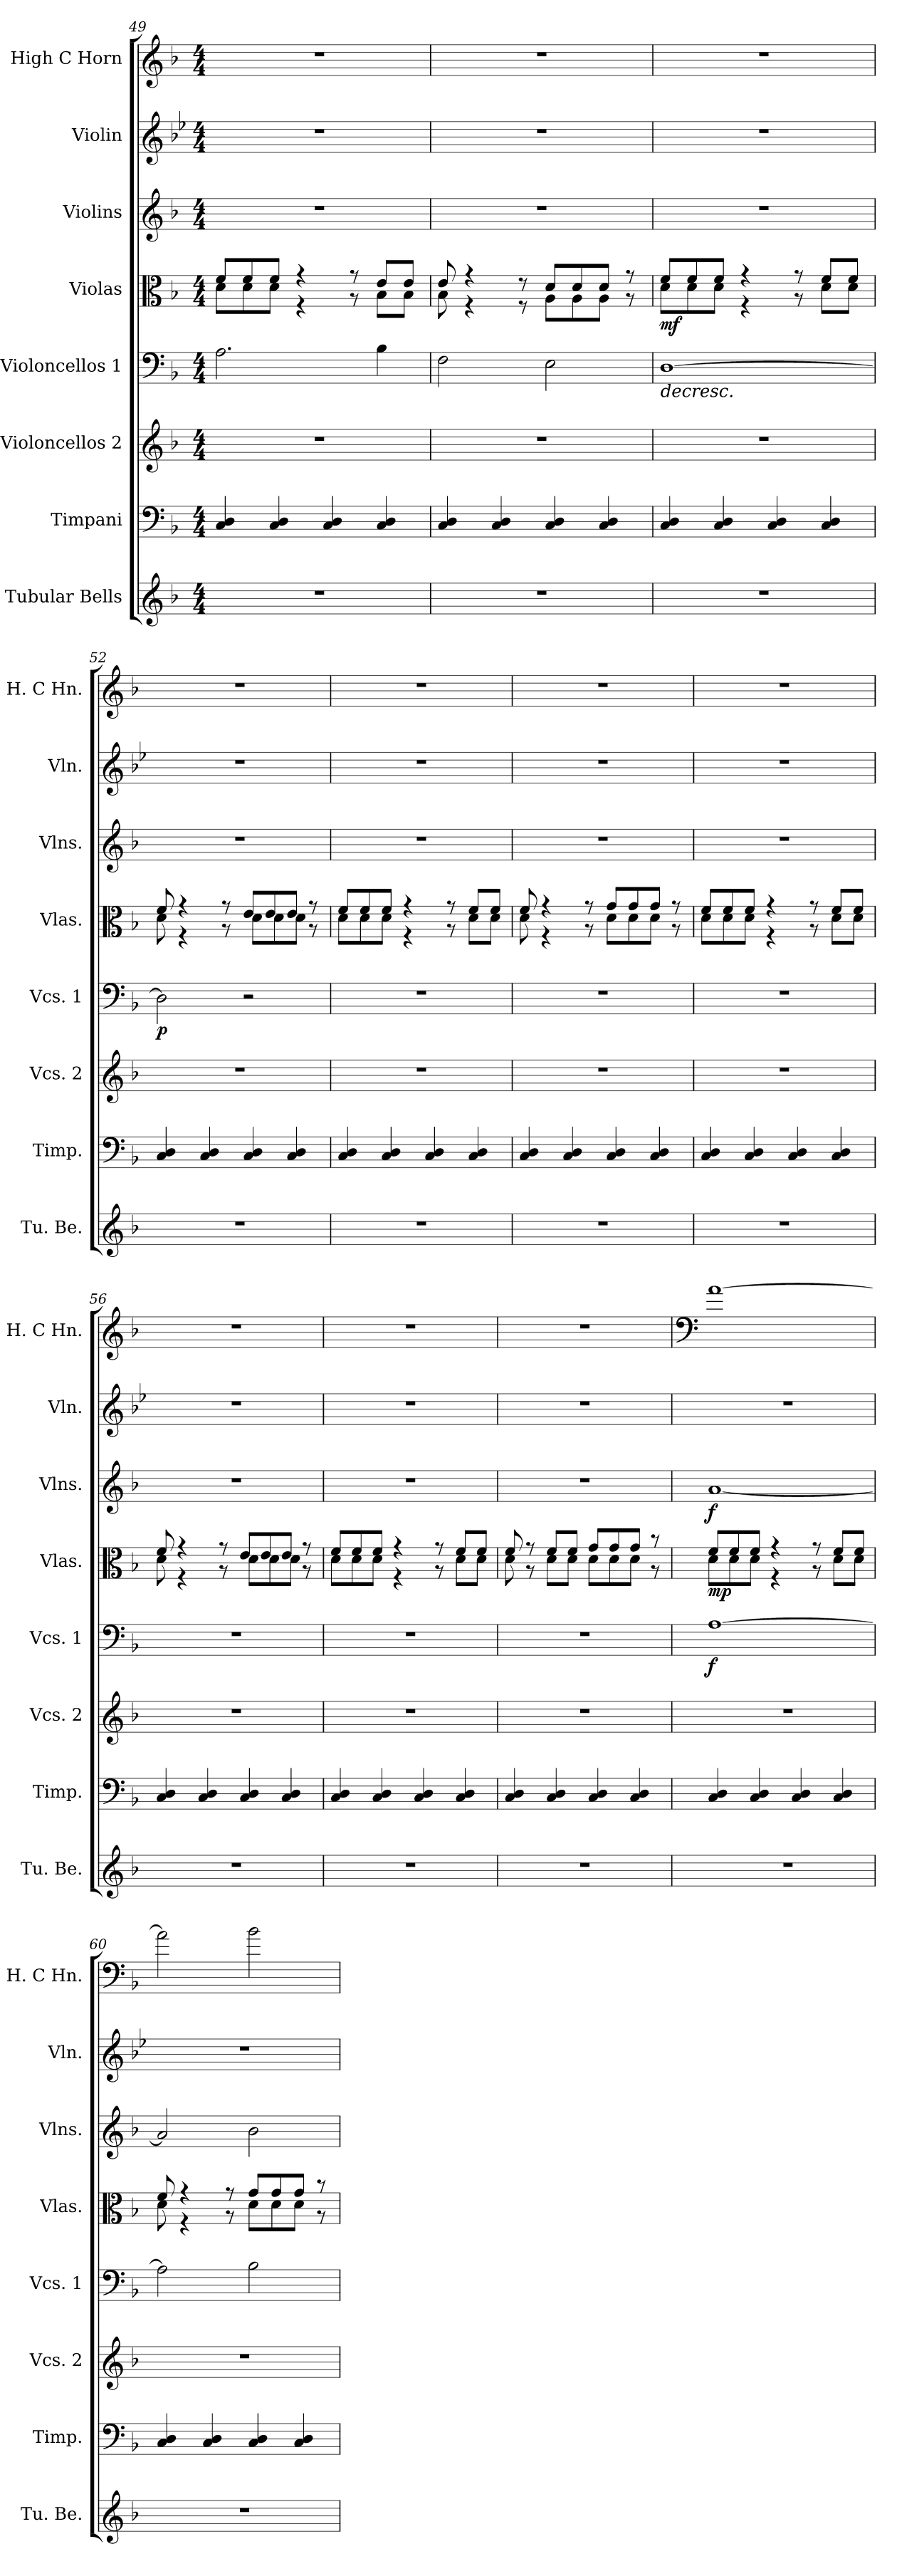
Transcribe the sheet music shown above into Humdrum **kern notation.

**kern	**kern	**kern	**kern	**dynam	**kern	**dynam	**kern	**dynam	**kern	**kern
*part8	*part7	*part6	*part5	*part5	*part4	*part4	*part3	*part3	*part2	*part1
*staff8	*staff7	*staff6	*staff5	*staff5	*staff4	*staff4	*staff3	*staff3	*staff2	*staff1
*I"Tubular Bells	*I"Timpani	*I"Violoncellos 2	*I"Violoncellos 1	*	*I"Violas	*	*I"Violins	*	*I"Violin	*I"High C Horn
*I'Tu. Be.	*I'Timp.	*I'Vcs. 2	*I'Vcs. 1	*	*I'Vlas.	*	*I'Vlns.	*	*I'Vln.	*I'H. C Hn.
*clefG2	*clefF4	*clefG2	*clefF4	*	*clefC3	*	*clefG2	*	*clefG2	*clefG2
*	*	*	*	*	*	*	*	*	*	*ITrd7c12
*k[b-]	*k[b-]	*k[b-]	*k[b-]	*	*k[b-]	*	*k[b-]	*	*k[b-e-]	*k[b-]
*M4/4	*M4/4	*M4/4	*M4/4	*	*M4/4	*	*M4/4	*	*M4/4	*M4/4
=49	=49	=49	=49	=49	=49	=49	=49	=49	=49	=49
*	*	*	*	*	*^	*	*	*	*	*
1r	4C/ 4D/	1r	2.A\	.	8f/L	8d\L	.	1r	.	1r	1r
.	.	.	.	.	8f/	8d\	.	.	.	.	.
.	4C/ 4D/	.	.	.	8f/J	8d\J	.	.	.	.	.
.	.	.	.	.	4r	4r	.	.	.	.	.
.	4C/ 4D/	.	.	.	.	.	.	.	.	.	.
.	.	.	.	.	8r	8r	.	.	.	.	.
.	4C/ 4D/	.	4B-\	.	8e/L	8B-\L	.	.	.	.	.
.	.	.	.	.	8e/J	8B-\J	.	.	.	.	.
=50	=50	=50	=50	=50	=50	=50	=50	=50	=50	=50	=50
1r	4C/ 4D/	1r	2F\	.	8e/	8B-\	.	1r	.	1r	1r
.	.	.	.	.	4r	4r	.	.	.	.	.
.	4C/ 4D/	.	.	.	.	.	.	.	.	.	.
.	.	.	.	.	8r	8r	.	.	.	.	.
.	4C/ 4D/	.	2E\	.	8d/L	8A\L	.	.	.	.	.
.	.	.	.	.	8d/	8A\	.	.	.	.	.
.	4C/ 4D/	.	.	.	8d/J	8A\J	.	.	.	.	.
.	.	.	.	.	8r	8r	.	.	.	.	.
=51	=51	=51	=51	=51	=51	=51	=51	=51	=51	=51	=51
!	!	!	!	!LO:HP:b	!	!	!LO:DY:b	!	!	!	!
1r	4C/ 4D/	1r	[1D	>	8f/L	8d\L	mf	1r	.	1r	1r
.	.	.	.	.	8f/	8d\	.	.	.	.	.
.	4C/ 4D/	.	.	.	8f/J	8d\J	.	.	.	.	.
.	.	.	.	.	4r	4r	.	.	.	.	.
.	4C/ 4D/	.	.	.	.	.	.	.	.	.	.
.	.	.	.	.	8r	8r	.	.	.	.	.
.	4C/ 4D/	.	.	.	8f/L	8d\L	.	.	.	.	.
.	.	.	.	.	8f/J	8d\J	.	.	.	.	.
!!LO:PB:g=z
=52	=52	=52	=52	=52	=52	=52	=52	=52	=52	=52	=52
!	!	!	!	!LO:DY:b	!	!	!	!	!	!	!
1r	4C/ 4D/	1r	2D\]	p	8f/	8d\	.	1r	.	1r	1r
.	.	.	.	.	4r	4r	.	.	.	.	.
.	4C/ 4D/	.	.	.	.	.	.	.	.	.	.
.	.	.	.	.	8r	8r	.	.	.	.	.
.	4C/ 4D/	.	2r	]	8e/L	8d\L	.	.	.	.	.
.	.	.	.	.	8e/	8d\	.	.	.	.	.
.	4C/ 4D/	.	.	.	8e/J	8d\J	.	.	.	.	.
.	.	.	.	.	8r	8r	.	.	.	.	.
=53	=53	=53	=53	=53	=53	=53	=53	=53	=53	=53	=53
1r	4C/ 4D/	1r	1r	.	8f/L	8d\L	.	1r	.	1r	1r
.	.	.	.	.	8f/	8d\	.	.	.	.	.
.	4C/ 4D/	.	.	.	8f/J	8d\J	.	.	.	.	.
.	.	.	.	.	4r	4r	.	.	.	.	.
.	4C/ 4D/	.	.	.	.	.	.	.	.	.	.
.	.	.	.	.	8r	8r	.	.	.	.	.
.	4C/ 4D/	.	.	.	8f/L	8d\L	.	.	.	.	.
.	.	.	.	.	8f/J	8d\J	.	.	.	.	.
=54	=54	=54	=54	=54	=54	=54	=54	=54	=54	=54	=54
1r	4C/ 4D/	1r	1r	.	8f/	8d\	.	1r	.	1r	1r
.	.	.	.	.	4r	4r	.	.	.	.	.
.	4C/ 4D/	.	.	.	.	.	.	.	.	.	.
.	.	.	.	.	8r	8r	.	.	.	.	.
.	4C/ 4D/	.	.	.	8g/L	8d\L	.	.	.	.	.
.	.	.	.	.	8g/	8d\	.	.	.	.	.
.	4C/ 4D/	.	.	.	8g/J	8d\J	.	.	.	.	.
.	.	.	.	.	8r	8r	.	.	.	.	.
=55	=55	=55	=55	=55	=55	=55	=55	=55	=55	=55	=55
1r	4C/ 4D/	1r	1r	.	8f/L	8d\L	.	1r	.	1r	1r
.	.	.	.	.	8f/	8d\	.	.	.	.	.
.	4C/ 4D/	.	.	.	8f/J	8d\J	.	.	.	.	.
.	.	.	.	.	4r	4r	.	.	.	.	.
.	4C/ 4D/	.	.	.	.	.	.	.	.	.	.
.	.	.	.	.	8r	8r	.	.	.	.	.
.	4C/ 4D/	.	.	.	8f/L	8d\L	.	.	.	.	.
.	.	.	.	.	8f/J	8d\J	.	.	.	.	.
!!LO:PB:g=z
=56	=56	=56	=56	=56	=56	=56	=56	=56	=56	=56	=56
1r	4C/ 4D/	1r	1r	.	8f/	8d\	.	1r	.	1r	1r
.	.	.	.	.	4r	4r	.	.	.	.	.
.	4C/ 4D/	.	.	.	.	.	.	.	.	.	.
.	.	.	.	.	8r	8r	.	.	.	.	.
.	4C/ 4D/	.	.	.	8e/L	8d\L	.	.	.	.	.
.	.	.	.	.	8e/	8d\	.	.	.	.	.
.	4C/ 4D/	.	.	.	8e/J	8d\J	.	.	.	.	.
.	.	.	.	.	8r	8r	.	.	.	.	.
=57	=57	=57	=57	=57	=57	=57	=57	=57	=57	=57	=57
1r	4C/ 4D/	1r	1r	.	8f/L	8d\L	.	1r	.	1r	1r
.	.	.	.	.	8f/	8d\	.	.	.	.	.
.	4C/ 4D/	.	.	.	8f/J	8d\J	.	.	.	.	.
.	.	.	.	.	4r	4r	.	.	.	.	.
.	4C/ 4D/	.	.	.	.	.	.	.	.	.	.
.	.	.	.	.	8r	8r	.	.	.	.	.
.	4C/ 4D/	.	.	.	8f/L	8d\L	.	.	.	.	.
.	.	.	.	.	8f/J	8d\J	.	.	.	.	.
=58	=58	=58	=58	=58	=58	=58	=58	=58	=58	=58	=58
1r	4C/ 4D/	1r	1r	.	8f/	8d\	.	1r	.	1r	1r
.	.	.	.	.	8r	8r	.	.	.	.	.
.	4C/ 4D/	.	.	.	8f/L	8d\L	.	.	.	.	.
.	.	.	.	.	8f/J	8d\J	.	.	.	.	.
.	4C/ 4D/	.	.	.	8g/L	8d\L	.	.	.	.	.
.	.	.	.	.	8g/	8d\	.	.	.	.	.
.	4C/ 4D/	.	.	.	8g/J	8d\J	.	.	.	.	.
.	.	.	.	.	8r	8r	.	.	.	.	.
=59	=59	=59	=59	=59	=59	=59	=59	=59	=59	=59	=59
*	*	*	*	*	*	*	*	*	*	*	*clefF4
!	!	!	!	!LO:DY:b	!	!	!LO:DY:b	!	!LO:DY:b	!	!
1r	4C/ 4D/	1r	[1A	f	8f/L	8d\L	mp	[1a	f	1r	[1A
.	.	.	.	.	8f/	8d\	.	.	.	.	.
.	4C/ 4D/	.	.	.	8f/J	8d\J	.	.	.	.	.
.	.	.	.	.	4r	4r	.	.	.	.	.
.	4C/ 4D/	.	.	.	.	.	.	.	.	.	.
.	.	.	.	.	8r	8r	.	.	.	.	.
.	4C/ 4D/	.	.	.	8f/L	8d\L	.	.	.	.	.
.	.	.	.	.	8f/J	8d\J	.	.	.	.	.
!!LO:PB:g=z
=60	=60	=60	=60	=60	=60	=60	=60	=60	=60	=60	=60
1r	4C/ 4D/	1r	2A\]	.	8f/	8d\	.	2a/]	.	1r	2A\]
.	.	.	.	.	4r	4r	.	.	.	.	.
.	4C/ 4D/	.	.	.	.	.	.	.	.	.	.
.	.	.	.	.	8r	8r	.	.	.	.	.
.	4C/ 4D/	.	2B-\	.	8g/L	8d\L	.	2b-\	.	.	2B-\
.	.	.	.	.	8g/	8d\	.	.	.	.	.
.	4C/ 4D/	.	.	.	8g/J	8d\J	.	.	.	.	.
.	.	.	.	.	8r	8r	.	.	.	.	.
*	*	*	*	*	*v	*v	*	*	*	*	*
=	=	=	=	=	=	=	=	=	=	=
*-	*-	*-	*-	*-	*-	*-	*-	*-	*-	*-
